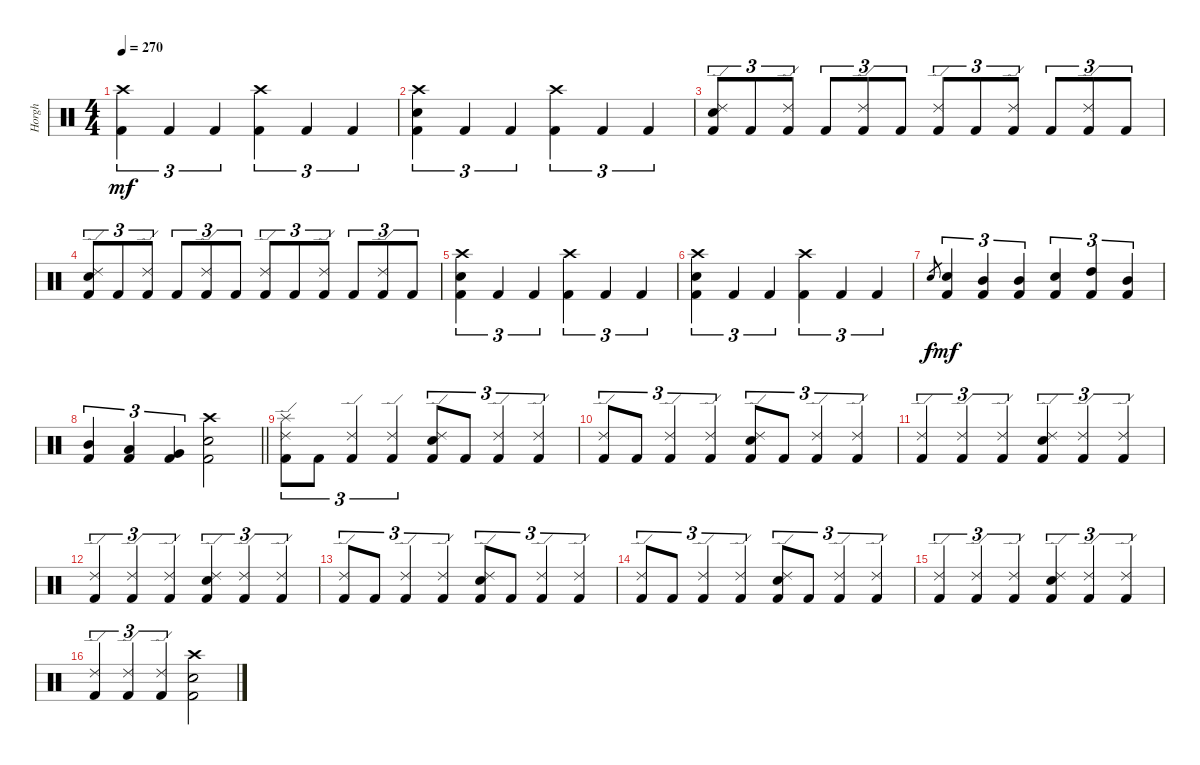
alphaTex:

\track ("Horgh" "Horgh") {instrument percussion}
\staff {score}
\articulation defaults
\ts (4 4)
\tempo 270
\clef neutral
\ks c
("Crash high (hit)" "Kick (hit) 2").4{tu (3 2) dy mf} "Kick (hit) 2".4{tu (3 2)} "Kick (hit) 2".4{tu (3 2)} ("Crash high (hit)" "Kick (hit) 2").4{tu (3 2)} "Kick (hit) 2".4{tu (3 2)} "Kick (hit) 2".4{tu (3 2)} |
("Crash high (hit)" "Electric Snare (hit)" "Kick (hit) 2").4{tu (3 2)} "Kick (hit) 2".4{tu (3 2)} "Kick (hit) 2".4{tu (3 2)} ("Crash high (hit)" "Kick (hit) 2").4{tu (3 2)} "Kick (hit) 2".4{tu (3 2)} "Kick (hit) 2".4{tu (3 2)} |
("Ride (edge) 2" "Electric Snare (hit)" "Kick (hit) 2").8{tu (3 2)} "Kick (hit) 2".8{tu (3 2)} ("Ride (edge) 2" "Kick (hit) 2").8{tu (3 2)} "Kick (hit) 2".8{tu (3 2)} ("Ride (edge) 2" "Kick (hit) 2").8{tu (3 2)} "Kick (hit) 2".8{tu (3 2)} ("Ride (edge) 2" "Kick (hit) 2").8{tu (3 2)} "Kick (hit) 2".8{tu (3 2)} ("Ride (edge) 2" "Kick (hit) 2").8{tu (3 2)} "Kick (hit) 2".8{tu (3 2)} ("Ride (edge) 2" "Kick (hit) 2").8{tu (3 2)} "Kick (hit) 2".8{tu (3 2)} |
("Ride (edge) 2" "Electric Snare (hit)" "Kick (hit) 2").8{tu (3 2)} "Kick (hit) 2".8{tu (3 2)} ("Ride (edge) 2" "Kick (hit) 2").8{tu (3 2)} "Kick (hit) 2".8{tu (3 2)} ("Ride (edge) 2" "Kick (hit) 2").8{tu (3 2)} "Kick (hit) 2".8{tu (3 2)} ("Ride (edge) 2" "Kick (hit) 2").8{tu (3 2)} "Kick (hit) 2".8{tu (3 2)} ("Ride (edge) 2" "Kick (hit) 2").8{tu (3 2)} "Kick (hit) 2".8{tu (3 2)} ("Ride (edge) 2" "Kick (hit) 2").8{tu (3 2)} "Kick (hit) 2".8{tu (3 2)} |
("Crash high (hit)" "Electric Snare (hit)" "Kick (hit) 2").4{tu (3 2)} "Kick (hit) 2".4{tu (3 2)} "Kick (hit) 2".4{tu (3 2)} ("Crash high (hit)" "Kick (hit) 2").4{tu (3 2)} "Kick (hit) 2".4{tu (3 2)} "Kick (hit) 2".4{tu (3 2)} |
("Crash high (hit)" "Electric Snare (hit)" "Kick (hit) 2").4{tu (3 2)} "Kick (hit) 2".4{tu (3 2)} "Kick (hit) 2".4{tu (3 2)} ("Crash high (hit)" "Kick (hit) 2").4{tu (3 2)} "Kick (hit) 2".4{tu (3 2)} "Kick (hit) 2".4{tu (3 2)} |
"Electric Snare (hit)".8{gr dy f} ("Electric Snare (hit)" "Kick (hit) 2").4{tu (3 2) dy mf} ("Mid Tom (hit)" "Kick (hit) 2").4{tu (3 2)} ("Mid Tom (hit)" "Kick (hit) 2").4{tu (3 2)} ("Electric Snare (hit)" "Kick (hit) 2").4{tu (3 2)} ("High Tom (hit)" "Kick (hit) 2").4{tu (3 2)} ("Mid Tom (hit)" "Kick (hit) 2").4{tu (3 2)} |
\barLineRight lightlight
("Mid Tom (hit)" "Kick (hit) 2").4{tu (3 2)} ("Low Tom (hit)" "Kick (hit) 2").4{tu (3 2)} ("Very Low Tom (hit)" "Kick (hit) 2").4{tu (3 2)} ("Crash high (hit)" "Electric Snare (hit)" "Kick (hit) 2").2 |
("Splash (hit)" "Ride (edge) 2" "Kick (hit) 2").8{tu (3 2)} "Kick (hit) 2".8{tu (3 2)} ("Ride (edge) 2" "Kick (hit) 2").4{tu (3 2)} ("Ride (edge) 2" "Kick (hit) 2").4{tu (3 2)} ("Ride (edge) 2" "Electric Snare (hit)" "Kick (hit) 2").8{tu (3 2)} "Kick (hit) 2".8{tu (3 2)} ("Ride (edge) 2" "Kick (hit) 2").4{tu (3 2)} ("Ride (edge) 2" "Kick (hit) 2").4{tu (3 2)} |
("Ride (edge) 2" "Kick (hit) 2").8{tu (3 2)} "Kick (hit) 2".8{tu (3 2)} ("Ride (edge) 2" "Kick (hit) 2").4{tu (3 2)} ("Ride (edge) 2" "Kick (hit) 2").4{tu (3 2)} ("Ride (edge) 2" "Electric Snare (hit)" "Kick (hit) 2").8{tu (3 2)} "Kick (hit) 2".8{tu (3 2)} ("Ride (edge) 2" "Kick (hit) 2").4{tu (3 2)} ("Ride (edge) 2" "Kick (hit) 2").4{tu (3 2)} |
("Ride (edge) 2" "Kick (hit) 2").4{tu (3 2)} ("Ride (edge) 2" "Kick (hit) 2").4{tu (3 2)} ("Ride (edge) 2" "Kick (hit) 2").4{tu (3 2)} ("Ride (edge) 2" "Electric Snare (hit)" "Kick (hit) 2").4{tu (3 2)} ("Ride (edge) 2" "Kick (hit) 2").4{tu (3 2)} ("Ride (edge) 2" "Kick (hit) 2").4{tu (3 2)} |
("Ride (edge) 2" "Kick (hit) 2").4{tu (3 2)} ("Ride (edge) 2" "Kick (hit) 2").4{tu (3 2)} ("Ride (edge) 2" "Kick (hit) 2").4{tu (3 2)} ("Ride (edge) 2" "Electric Snare (hit)" "Kick (hit) 2").4{tu (3 2)} ("Ride (edge) 2" "Kick (hit) 2").4{tu (3 2)} ("Ride (edge) 2" "Kick (hit) 2").4{tu (3 2)} |
("Ride (edge) 2" "Kick (hit) 2").8{tu (3 2)} "Kick (hit) 2".8{tu (3 2)} ("Ride (edge) 2" "Kick (hit) 2").4{tu (3 2)} ("Ride (edge) 2" "Kick (hit) 2").4{tu (3 2)} ("Ride (edge) 2" "Electric Snare (hit)" "Kick (hit) 2").8{tu (3 2)} "Kick (hit) 2".8{tu (3 2)} ("Ride (edge) 2" "Kick (hit) 2").4{tu (3 2)} ("Ride (edge) 2" "Kick (hit) 2").4{tu (3 2)} |
("Ride (edge) 2" "Kick (hit) 2").8{tu (3 2)} "Kick (hit) 2".8{tu (3 2)} ("Ride (edge) 2" "Kick (hit) 2").4{tu (3 2)} ("Ride (edge) 2" "Kick (hit) 2").4{tu (3 2)} ("Ride (edge) 2" "Electric Snare (hit)" "Kick (hit) 2").8{tu (3 2)} "Kick (hit) 2".8{tu (3 2)} ("Ride (edge) 2" "Kick (hit) 2").4{tu (3 2)} ("Ride (edge) 2" "Kick (hit) 2").4{tu (3 2)} |
("Ride (edge) 2" "Kick (hit) 2").4{tu (3 2)} ("Ride (edge) 2" "Kick (hit) 2").4{tu (3 2)} ("Ride (edge) 2" "Kick (hit) 2").4{tu (3 2)} ("Ride (edge) 2" "Electric Snare (hit)" "Kick (hit) 2").4{tu (3 2)} ("Ride (edge) 2" "Kick (hit) 2").4{tu (3 2)} ("Ride (edge) 2" "Kick (hit) 2").4{tu (3 2)} |
("Ride (edge) 2" "Kick (hit) 2").4{tu (3 2)} ("Ride (edge) 2" "Kick (hit) 2").4{tu (3 2)} ("Ride (edge) 2" "Kick (hit) 2").4{tu (3 2)} ("Crash high (hit)" "Electric Snare (hit)" "Kick (hit) 2").2
